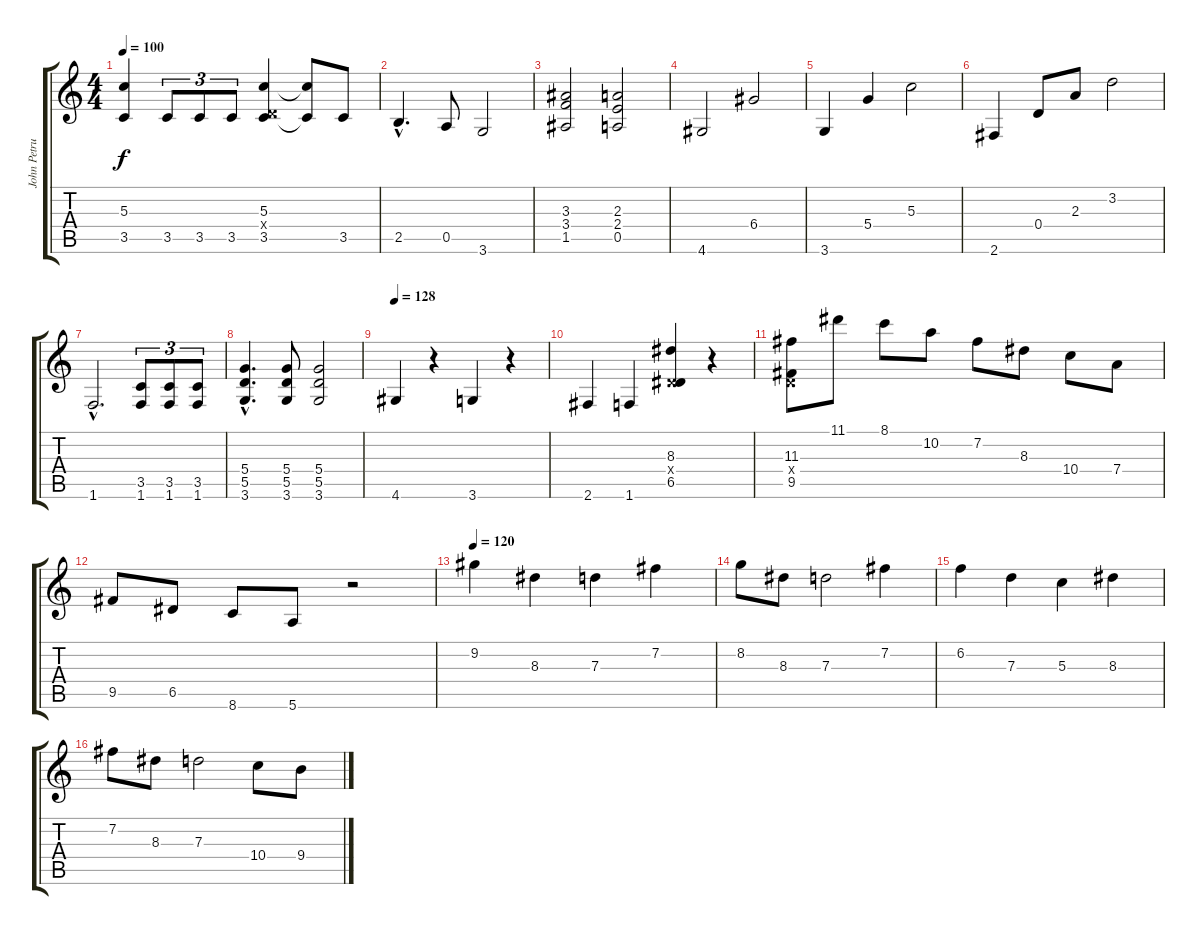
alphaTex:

\track ("John Petrucci" "John Petru") {instrument distortionguitar}
\staff {score tabs}
\tuning (E4 B3 G3 D3 A2 E2) {hide}
\ts (4 4)
\tempo 100
\clef g2
\ks c
(5.3{t} 3.5{t}).4{dy f} 3.5.8{tu (3 2)} 3.5.8{tu (3 2)} 3.5.8{tu (3 2)} (5.3 0.4{x} 3.5).4 (5.3{t} 3.5{t}).8 3.5.8 |
2.5{hac}.4{d} 0.5.8 3.6.2 |
(3.3 3.4 1.5).2 (2.3 2.4 0.5).2 |
4.6.2 6.4.2 |
3.6.4 5.4.4 5.3.2 |
2.6.4 0.4.8 2.3.8 3.2.2 |
1.6{hac}.2{d} (3.5 1.6).8{tu (3 2)} (3.5 1.6).8{tu (3 2)} (3.5 1.6).8{tu (3 2)} |
(5.4{hac} 5.5{hac} 3.6{hac}).4{d} (5.4 5.5 3.6).8 (5.4 5.5 3.6).2 |
\tempo 128
4.6.4 r.4 3.6.4 r.4 |
2.6.4 1.6.4 (8.3 0.4{x} 6.5).4 r.4 |
(11.3 0.4{x} 9.5).8 11.1.8 8.1.8 10.2.8 7.2.8 8.3.8 10.4.8 7.4.8 |
9.5.8 6.5.8 8.6.8 5.6.8 r.2 |
\tempo 120
9.2.4{instrument overdrivenguitar} 8.3.4 7.3.4 7.2.4 |
8.2.8 8.3.8 7.3.2 7.2.4 |
6.2.4 7.3.4 5.3.4 8.3.4 |
7.2.8 8.3.8 7.3.2 10.4.8 9.4.8
